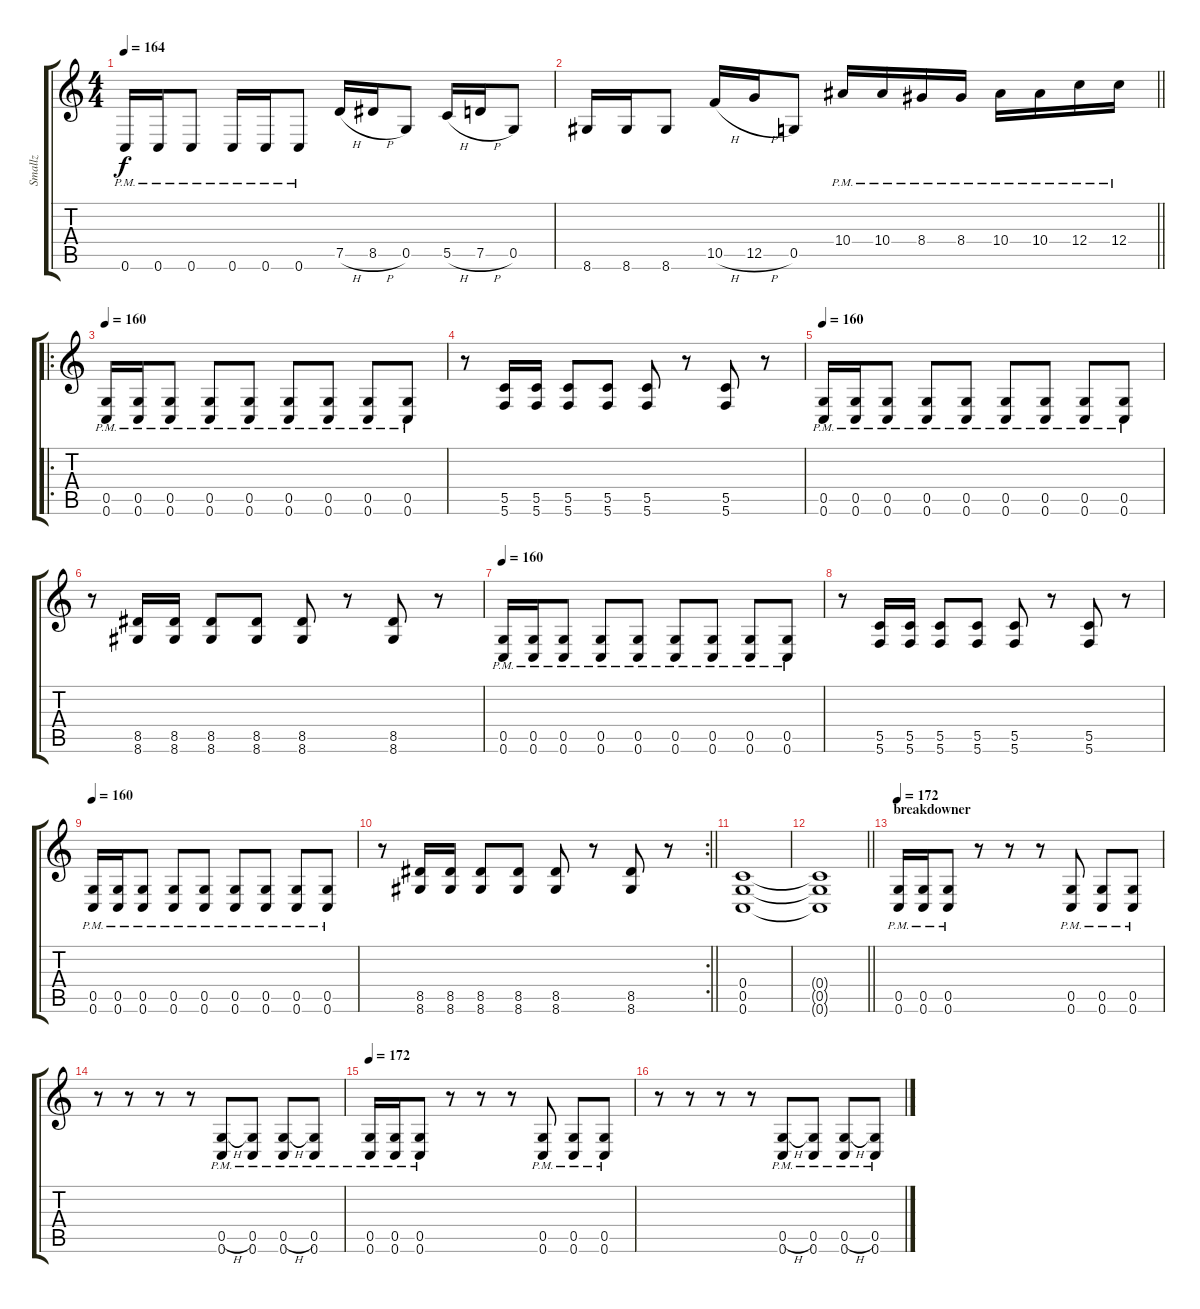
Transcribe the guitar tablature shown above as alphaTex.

\track ("Smallz" "Smallz") {instrument distortionguitar}
\staff {score tabs}
\tuning (D4 A3 F3 C3 G2 C2) {hide}
\ts (4 4)
\tempo 164
\clef g2
\ks c
0.6{pm}.16{dy f} 0.6{pm}.16 0.6{pm}.8 0.6{pm}.16 0.6{pm}.16 0.6{pm}.8 7.5{h}.16 8.5{h}.16 0.5.8 5.5{h}.16 7.5{h}.16 0.5.8 |
\barLineRight lightlight
8.6.16 8.6.16 8.6.8 10.5{h}.16 12.5{h}.16 0.5.8 10.4{pm}.16 10.4{pm}.16 8.4{pm}.16 8.4{pm}.16 10.4{pm}.16 10.4{pm}.16 12.4{pm}.16 12.4{pm}.16 |
\ro
\tempo 160
(0.5{pm} 0.6{pm}).16 (0.5{pm} 0.6{pm}).16 (0.5{pm} 0.6{pm}).8 (0.5{pm} 0.6{pm}).8 (0.5{pm} 0.6{pm}).8 (0.5{pm} 0.6{pm}).8 (0.5{pm} 0.6{pm}).8 (0.5{pm} 0.6{pm}).8 (0.5{pm} 0.6{pm}).8 |
r.8 (5.5 5.6).16 (5.5 5.6).16 (5.5 5.6).8 (5.5 5.6).8 (5.5 5.6).8 r.8 (5.5 5.6).8 r.8 |
\tempo 160
(0.5{pm} 0.6{pm}).16 (0.5{pm} 0.6{pm}).16 (0.5{pm} 0.6{pm}).8 (0.5{pm} 0.6{pm}).8 (0.5{pm} 0.6{pm}).8 (0.5{pm} 0.6{pm}).8 (0.5{pm} 0.6{pm}).8 (0.5{pm} 0.6{pm}).8 (0.5{pm} 0.6{pm}).8 |
r.8 (8.5 8.6).16 (8.5 8.6).16 (8.5 8.6).8 (8.5 8.6).8 (8.5 8.6).8 r.8 (8.5 8.6).8 r.8 |
\tempo 160
(0.5{pm} 0.6{pm}).16 (0.5{pm} 0.6{pm}).16 (0.5{pm} 0.6{pm}).8 (0.5{pm} 0.6{pm}).8 (0.5{pm} 0.6{pm}).8 (0.5{pm} 0.6{pm}).8 (0.5{pm} 0.6{pm}).8 (0.5{pm} 0.6{pm}).8 (0.5{pm} 0.6{pm}).8 |
r.8 (5.5 5.6).16 (5.5 5.6).16 (5.5 5.6).8 (5.5 5.6).8 (5.5 5.6).8 r.8 (5.5 5.6).8 r.8 |
\tempo 160
(0.5{pm} 0.6{pm}).16 (0.5{pm} 0.6{pm}).16 (0.5{pm} 0.6{pm}).8 (0.5{pm} 0.6{pm}).8 (0.5{pm} 0.6{pm}).8 (0.5{pm} 0.6{pm}).8 (0.5{pm} 0.6{pm}).8 (0.5{pm} 0.6{pm}).8 (0.5{pm} 0.6{pm}).8 |
\rc 2
\barLineRight lightlight
r.8 (8.5 8.6).16 (8.5 8.6).16 (8.5 8.6).8 (8.5 8.6).8 (8.5 8.6).8 r.8 (8.5 8.6).8 r.8 |
(0.4 0.5 0.6).1 |
\barLineRight lightlight
(0.4{t} 0.5{t} 0.6{t}).1 |
\section ("" "breakdowner")
\tempo 180
\tempo 172
(0.5{pm} 0.6{pm}).16 (0.5{pm} 0.6{pm}).16 (0.5{pm} 0.6{pm}).8 r.8 r.8 r.8 (0.5{pm} 0.6{pm}).8 (0.5{pm} 0.6{pm}).8 (0.5{pm} 0.6{pm}).8 |
r.8 r.8 r.8 r.8 (0.5{h pm} 0.6{pm}).8 (0.5{pm} 0.6{pm}).8 (0.5{h pm} 0.6{pm}).8 (0.5{pm} 0.6{pm}).8 |
\tempo 172
(0.5{pm} 0.6{pm}).16 (0.5{pm} 0.6{pm}).16 (0.5{pm} 0.6{pm}).8 r.8 r.8 r.8 (0.5{pm} 0.6{pm}).8 (0.5{pm} 0.6{pm}).8 (0.5{pm} 0.6{pm}).8 |
r.8 r.8 r.8 r.8 (0.5{h pm} 0.6{pm}).8 (0.5{pm} 0.6{pm}).8 (0.5{h pm} 0.6{pm}).8 (0.5{pm} 0.6{pm}).8
